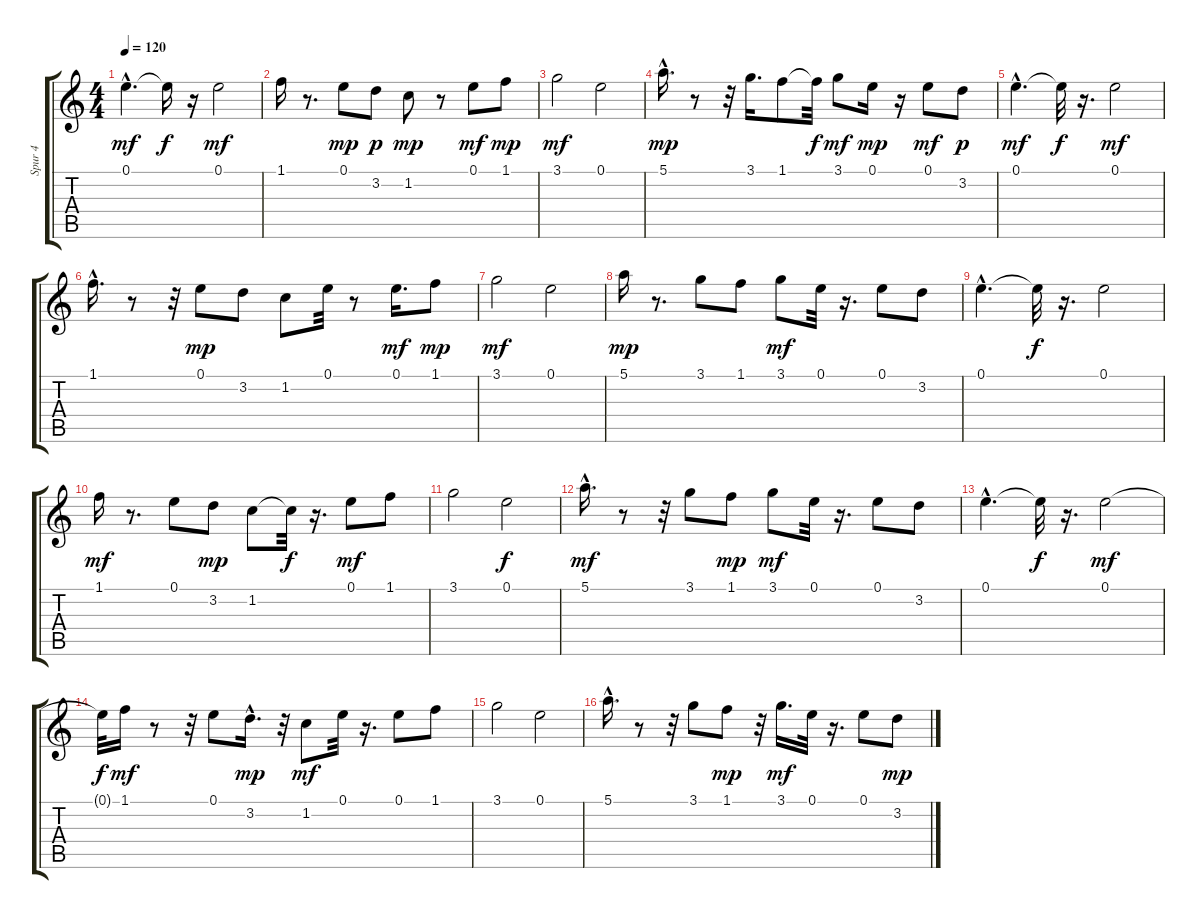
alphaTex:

\track ("Spur 4" "Spur 4") {instrument electricguitarjazz}
\staff {score tabs}
\tuning (E4 B3 G3 D3 A2 E2) {hide}
\ts (4 4)
\tempo 120
\clef g2
\ks c
0.1{hac}.4{d dy mf} 0.1{t}.16{dy f} r.16 0.1.2{dy mf} |
1.1.16 r.8{d} 0.1.8{dy mp} 3.2.8{dy p} 1.2.8{dy mp} r.8 0.1.8{dy mf} 1.1.8{dy mp} |
3.1.2{dy mf} 0.1.2 |
5.1{hac}.16{d dy mp} r.8 r.32 3.1.16{d} 1.1.8 1.1{t}.32{dy f} 3.1.8{dy mf} 0.1.16{dy mp} r.16 0.1.8{dy mf} 3.2.8{dy p} |
0.1{hac}.4{d dy mf} 0.1{t}.32{dy f} r.16{d} 0.1.2{dy mf} |
1.1{hac}.16{d} r.8 r.32 0.1.8{dy mp} 3.2.8 1.2.8 0.1.32 r.8 0.1.16{d dy mf} 1.1.8{dy mp} |
3.1.2{dy mf} 0.1.2 |
5.1.16{dy mp} r.8{d} 3.1.8 1.1.8 3.1.8{dy mf} 0.1.32 r.16{d} 0.1.8 3.2.8 |
0.1{hac}.4{d} 0.1{t}.32{dy f} r.16{d} 0.1.2 |
1.1.16{dy mf} r.8{d} 0.1.8 3.2.8{dy mp} 1.2.8 1.2{t}.32{dy f} r.16{d} 0.1.8{dy mf} 1.1.8 |
3.1.2 0.1.2{dy f} |
5.1{hac}.16{d dy mf} r.8 r.32 3.1.8 1.1.8{dy mp} 3.1.8{dy mf} 0.1.32 r.16{d} 0.1.8 3.2.8 |
0.1{hac}.4{d} 0.1{t}.32{dy f} r.16{d} 0.1.2{dy mf} |
0.1{t}.32{dy f} 1.1.16{dy mf} r.8 r.32 0.1.8 3.2{hac}.16{d dy mp} r.32 1.2.8{dy mf} 0.1.32 r.16{d} 0.1.8 1.1.8 |
3.1.2 0.1.2 |
5.1{hac}.16{d} r.8 r.32 3.1.8 1.1.8{dy mp} r.32 3.1.16{d dy mf} 0.1.32 r.16{d} 0.1.8 3.2.8{dy mp}
